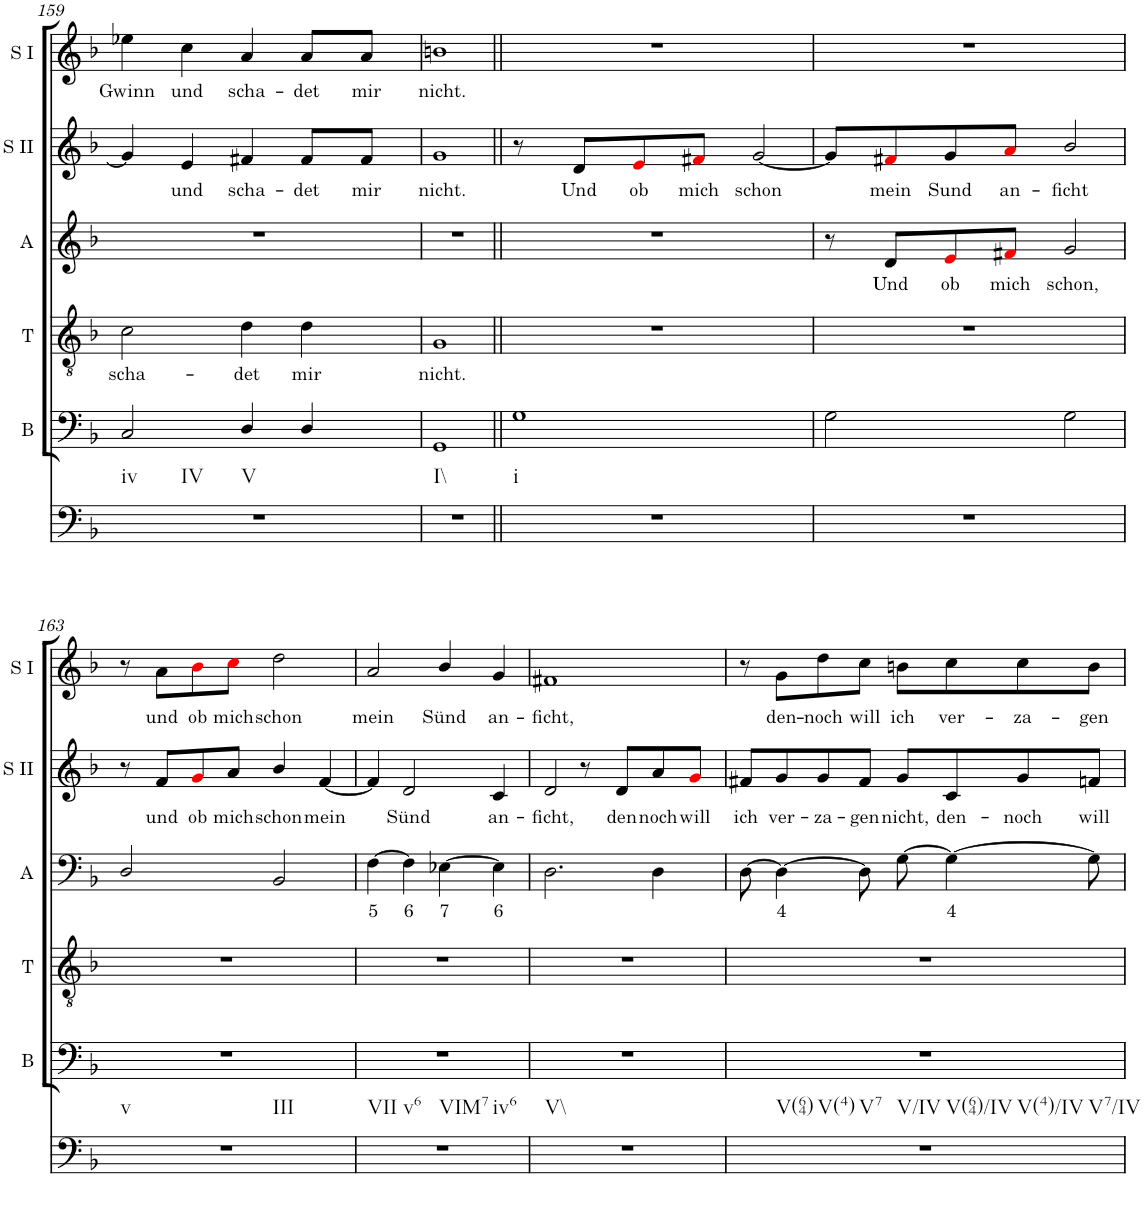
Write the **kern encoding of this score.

**kern	**kern	**kern	**text	**kern	**text	**kern	**text	**kern	**text
*part6	*part5	*part4	*part4	*part3	*part3	*part2	*part2	*part1	*part1
*staff6	*staff5	*staff4	*staff4	*staff3	*staff3	*staff2	*staff2	*staff1	*staff1
*I"Continuo	*I"Bass	*I"Tenor	*	*I"Alto	*	*I"Soprano II	*	*I"Soprano I	*
*	*I'B	*I'T	*	*I'A	*	*I'S II	*	*I'S I	*
!!LO:PB:g=z
*clefF4	*clefF4	*clefF4	*	*clefF4	*	*clefGv2	*	*clefG2	*
*k[b-]	*k[b-]	*k[b-]	*	*k[b-]	*	*k[b-]	*	*k[b-]	*
*M4/4	*M4/4	*M4/4	*	*M4/4	*	*M4/4	*	*M4/4	*
=159	=159	=159	=159	=159	=159	=159	=159	=159	=159
!LO:TX:b:t=iv	!	!	!	!	!	!	!	!	!
!LO:TX:b:t=IV	!	!	!	!	!	!	!	!	!
!LO:TX:b:t=V	!	!	!	!	!	!	!	!	!
!	!	!	!LO:LY:b	!	!	!	!	!	!LO:LY:b
1r	2C/	2c\	scha-	1r	.	4g/]	.	4ee-X\	Gwinn
!	!	!	!	!	!	!	!LO:LY:b	!	!LO:LY:b
.	.	.	.	.	.	4e/	und	4cc\	und
!	!	!	!LO:LY:b	!	!	!	!LO:LY:b	!	!LO:LY:b
.	4D/	4d\	det	.	.	4f#X/	scha-	4a/	scha-
!	!	!	!LO:LY:b	!	!	!	!LO:LY:b	!	!LO:LY:b
.	4D/	4d\	mir	.	.	8f#/L	det	8a/L	det
!	!	!	!	!	!	!	!LO:LY:b	!	!LO:LY:b
.	.	.	.	.	.	8f#/J	mir	8a/J	mir
=160	=160	=160	=160	=160	=160	=160	=160	=160	=160
!LO:TX:b:t=I\\	!	!	!	!	!	!	!	!	!
!	!	!	!LO:LY:b	!	!	!	!LO:LY:b	!	!LO:LY:b
1r	1GG	1G	nicht.	1r	.	1g	nicht.	1bn	nicht.
=161||	=161||	=161||	=161||	=161||	=161||	=161||	=161||	=161||	=161||
!LO:TX:b:t=i	!	!	!	!	!	!	!	!	!
1r	1G	1r	.	1r	.	8r	.	1r	.
!	!	!	!	!	!	!	!LO:LY:b	!	!
.	.	.	.	.	.	8d/L	Und	.	.
!	!	!	!	!	!	!	!LO:LY:b	!	!
.	.	.	.	.	.	8ei/	ob	.	.
!	!	!	!	!	!	!	!LO:LY:b	!	!
.	.	.	.	.	.	8f#Xi/J	mich	.	.
!	!	!	!	!	!	!	!LO:LY:b	!	!
.	.	.	.	.	.	[2g/	schon	.	.
=162	=162	=162	=162	=162	=162	=162	=162	=162	=162
1r	2G\	1r	.	8r	.	8g/L]	.	1r	.
!	!	!	!	!	!LO:LY:b	!	!LO:LY:b	!	!
.	.	.	.	8d/L	Und	8f#Xi/	mein	.	.
!	!	!	!	!	!LO:LY:b	!	!LO:LY:b	!	!
.	.	.	.	8ei/	ob	8g/	Sund	.	.
!	!	!	!	!	!LO:LY:b	!	!LO:LY:b	!	!
.	.	.	.	8f#Xi/J	mich	8ai/J	an-	.	.
!	!	!	!	!	!LO:LY:b	!	!LO:LY:b	!	!
.	2G\	.	.	2g/	schon,	2b-/	ficht	.	.
!!LO:LB:g=z
=163	=163	=163	=163	=163	=163	=163	=163	=163	=163
!LO:TX:b:t=v	!	!	!	!	!	!	!	!	!
!LO:TX:b:t=III	!	!	!	!	!	!	!	!	!
1r	1r	1r	.	2D/	.	8r	.	8r	.
!	!	!	!	!	!	!	!LO:LY:b	!	!LO:LY:b
.	.	.	.	.	.	8f/L	und	8a\L	und
!	!	!	!	!	!	!	!LO:LY:b	!	!LO:LY:b
.	.	.	.	.	.	8gi/	ob	8b-i\	ob
!	!	!	!	!	!	!	!LO:LY:b	!	!LO:LY:b
.	.	.	.	.	.	8a/J	mich	8cci\J	mich
!	!	!	!	!	!	!	!LO:LY:b	!	!LO:LY:b
.	.	.	.	2BB-/	.	4b-/	schon	2dd\	schon
!	!	!	!	!	!	!	!LO:LY:b	!	!
.	.	.	.	.	.	[4f/	mein	.	.
=164	=164	=164	=164	=164	=164	=164	=164	=164	=164
!LO:TX:b:t=VII	!	!	!	!	!	!	!	!	!
!LO:TX:b:t=v6	!	!	!	!	!	!	!	!	!
!LO:TX:b:t=VIM7	!	!	!	!	!	!	!	!	!
!LO:TX:b:t=iv6	!	!	!	!	!	!	!	!	!
!	!	!	!	!	!LO:LY:b	!	!	!	!LO:LY:b
1r	1r	1r	.	[4F\	5	4f/]	.	2a/	mein
!	!	!	!	!	!LO:LY:b	!	!LO:LY:b	!	!
.	.	.	.	4F\]	6	2d/	Sünd	.	.
!	!	!	!	!	!LO:LY:b	!	!	!	!LO:LY:b
.	.	.	.	[4E-X\	7	.	.	4b-/	Sünd
!	!	!	!	!	!LO:LY:b	!	!LO:LY:b	!	!LO:LY:b
.	.	.	.	4E-\]	6	4c/	an-	4g/	an-
=165	=165	=165	=165	=165	=165	=165	=165	=165	=165
!LO:TX:b:t=V\\	!	!	!	!	!	!	!	!	!
!	!	!	!	!	!	!	!LO:LY:b	!	!LO:LY:b
1r	1r	1r	.	2.D\	.	2d/	ficht,	1f#X	ficht,
.	.	.	.	.	.	8r	.	.	.
!	!	!	!	!	!	!	!LO:LY:b	!	!
.	.	.	.	.	.	8d/L	den-	.	.
!	!	!	!	!	!	!	!LO:LY:b	!	!
.	.	.	.	4D\	.	8a/	noch	.	.
!	!	!	!	!	!	!	!LO:LY:b	!	!
.	.	.	.	.	.	8gi/J	will	.	.
=166	=166	=166	=166	=166	=166	=166	=166	=166	=166
!LO:TX:b:t=V(64)	!	!	!	!	!	!	!	!	!
!LO:TX:b:t=V(4)	!	!	!	!	!	!	!	!	!
!LO:TX:b:t=V7	!	!	!	!	!	!	!	!	!
!LO:TX:b:t=V/IV	!	!	!	!	!	!	!	!	!
!LO:TX:b:t=V(64)/IV	!	!	!	!	!	!	!	!	!
!LO:TX:b:t=V(4)/IV	!	!	!	!	!	!	!	!	!
!LO:TX:b:t=V7/IV	!	!	!	!	!	!	!	!	!
!	!	!	!	!	!	!	!LO:LY:b	!	!
1r	1r	1r	.	[8D\	.	8f#X/L	ich	8r	.
!	!	!	!	!	!LO:LY:b	!	!LO:LY:b	!	!LO:LY:b
.	.	.	.	4D\_	4	8g/	ver-	8g\L	den-
!	!	!	!	!	!	!	!LO:LY:b	!	!LO:LY:b
.	.	.	.	.	.	8g/	za-	8dd\	noch
!	!	!	!	!	!	!	!LO:LY:b	!	!LO:LY:b
.	.	.	.	8D\]	.	8f#/J	gen	8cc\J	will
!	!	!	!	!	!	!	!LO:LY:b	!	!LO:LY:b
.	.	.	.	[8G\	.	8g/L	nicht,	8bn\L	ich
!	!	!	!	!	!LO:LY:b	!	!LO:LY:b	!	!LO:LY:b
.	.	.	.	4G\_	4	8c/	den-	8cc\	ver-
!	!	!	!	!	!	!	!LO:LY:b	!	!LO:LY:b
.	.	.	.	.	.	8g/	noch	8cc\	za-
!	!	!	!	!	!	!	!LO:LY:b	!	!LO:LY:b
.	.	.	.	8G\]	.	8fn/J	will	8b\J	gen
=	=	=	=	=	=	=	=	=	=
*-	*-	*-	*-	*-	*-	*-	*-	*-	*-
